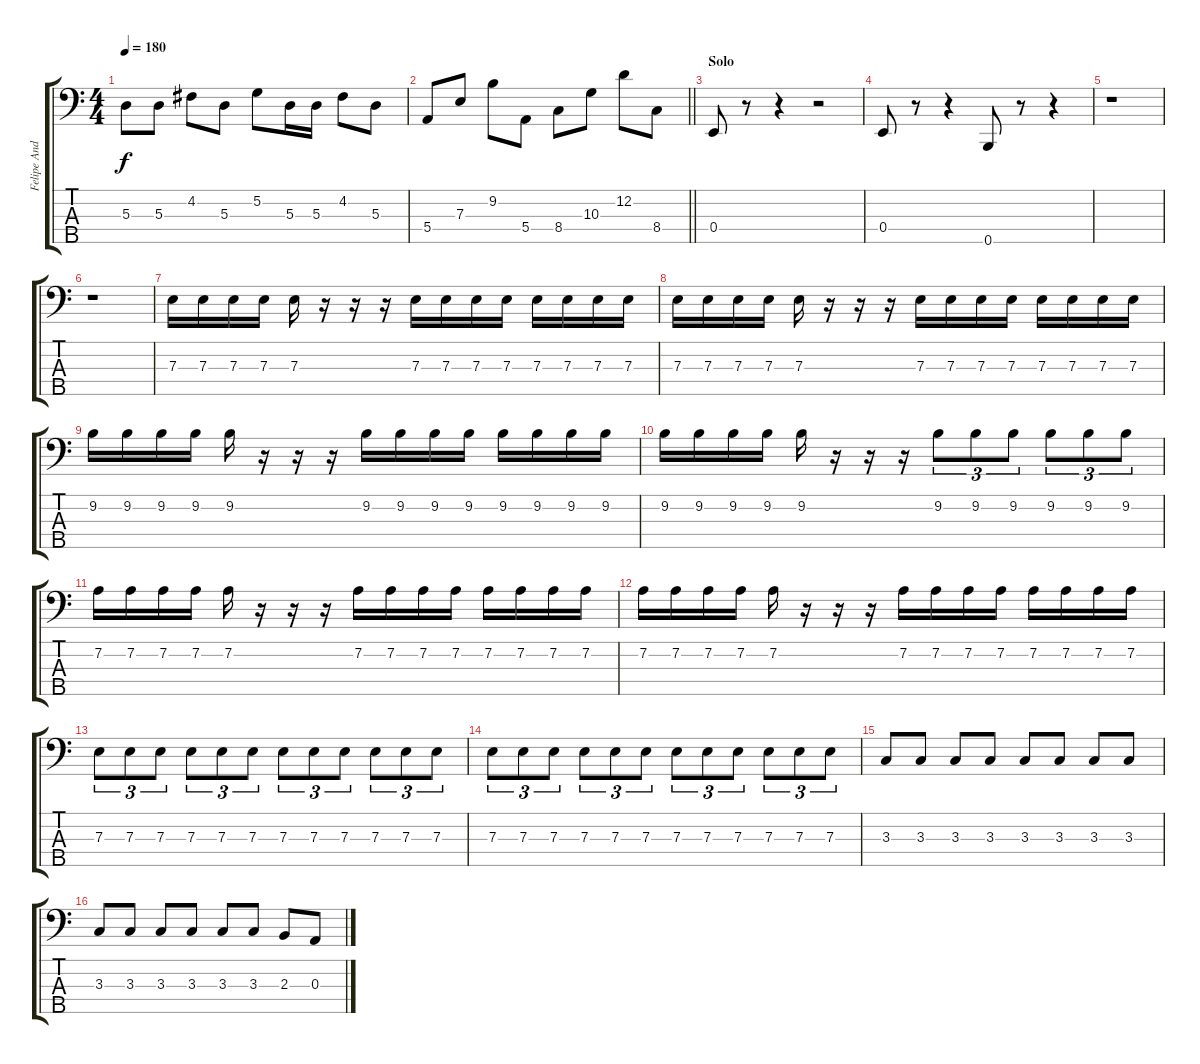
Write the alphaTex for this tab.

\track ("Felipe Andreoli" "Felipe And") {instrument electricbassfinger}
\staff {score tabs}
\tuning (G2 D2 A1 E1 B0) {hide}
\ts (4 4)
\tempo 180
\clef f4
\ks c
5.3.8{dy f} 5.3.8 4.2.8 5.3.8 5.2.8 5.3.16 5.3.16 4.2.8 5.3.8 |
\barLineRight lightlight
5.4.8 7.3.8 9.2.8 5.4.8 8.4.8 10.3.8 12.2.8 8.4.8 |
\section ("" "Solo")
0.4.8 r.8 r.4 r.2 |
0.4.8 r.8 r.4 0.5.8 r.8 r.4 |
r.1 |
r.1 |
7.3.16 7.3.16 7.3.16 7.3.16 7.3.16 r.16 r.16 r.16 7.3.16 7.3.16 7.3.16 7.3.16 7.3.16 7.3.16 7.3.16 7.3.16 |
7.3.16 7.3.16 7.3.16 7.3.16 7.3.16 r.16 r.16 r.16 7.3.16 7.3.16 7.3.16 7.3.16 7.3.16 7.3.16 7.3.16 7.3.16 |
9.2.16 9.2.16 9.2.16 9.2.16 9.2.16 r.16 r.16 r.16 9.2.16 9.2.16 9.2.16 9.2.16 9.2.16 9.2.16 9.2.16 9.2.16 |
9.2.16 9.2.16 9.2.16 9.2.16 9.2.16 r.16 r.16 r.16 9.2.8{tu (3 2)} 9.2.8{tu (3 2)} 9.2.8{tu (3 2)} 9.2.8{tu (3 2)} 9.2.8{tu (3 2)} 9.2.8{tu (3 2)} |
7.2.16 7.2.16 7.2.16 7.2.16 7.2.16 r.16 r.16 r.16 7.2.16 7.2.16 7.2.16 7.2.16 7.2.16 7.2.16 7.2.16 7.2.16 |
7.2.16 7.2.16 7.2.16 7.2.16 7.2.16 r.16 r.16 r.16 7.2.16 7.2.16 7.2.16 7.2.16 7.2.16 7.2.16 7.2.16 7.2.16 |
7.3.8{tu (3 2)} 7.3.8{tu (3 2)} 7.3.8{tu (3 2)} 7.3.8{tu (3 2)} 7.3.8{tu (3 2)} 7.3.8{tu (3 2)} 7.3.8{tu (3 2)} 7.3.8{tu (3 2)} 7.3.8{tu (3 2)} 7.3.8{tu (3 2)} 7.3.8{tu (3 2)} 7.3.8{tu (3 2)} |
7.3.8{tu (3 2)} 7.3.8{tu (3 2)} 7.3.8{tu (3 2)} 7.3.8{tu (3 2)} 7.3.8{tu (3 2)} 7.3.8{tu (3 2)} 7.3.8{tu (3 2)} 7.3.8{tu (3 2)} 7.3.8{tu (3 2)} 7.3.8{tu (3 2)} 7.3.8{tu (3 2)} 7.3.8{tu (3 2)} |
3.3.8 3.3.8 3.3.8 3.3.8 3.3.8 3.3.8 3.3.8 3.3.8 |
3.3.8 3.3.8 3.3.8 3.3.8 3.3.8 3.3.8 2.3.8 0.3.8
